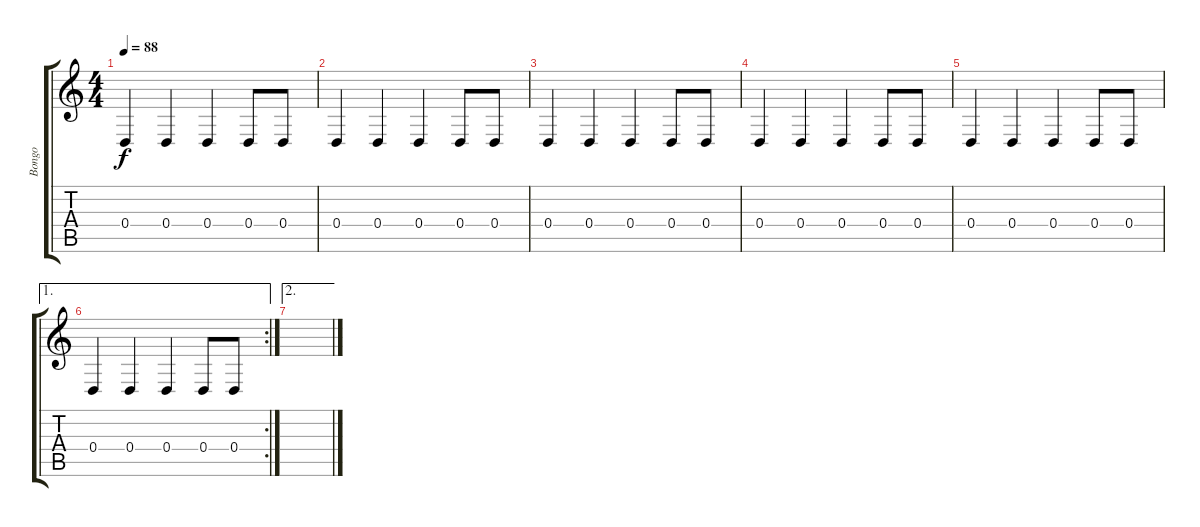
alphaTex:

\track ("Bongo" "Bongo") {instrument melodictom}
\staff {score tabs}
\tuning (E4 B3 G3 D3 A2 E2) {hide}
\ts (4 4)
\tempo 88
\clef g2
\ks c
0.4.4{dy f} 0.4.4 0.4.4 0.4.8 0.4.8 |
0.4.4 0.4.4 0.4.4 0.4.8 0.4.8 |
0.4.4 0.4.4 0.4.4 0.4.8 0.4.8 |
0.4.4 0.4.4 0.4.4 0.4.8 0.4.8 |
0.4.4 0.4.4 0.4.4 0.4.8 0.4.8 |
\ae 1
\rc 2
0.4.4 0.4.4 0.4.4 0.4.8 0.4.8 |
\ae 2
